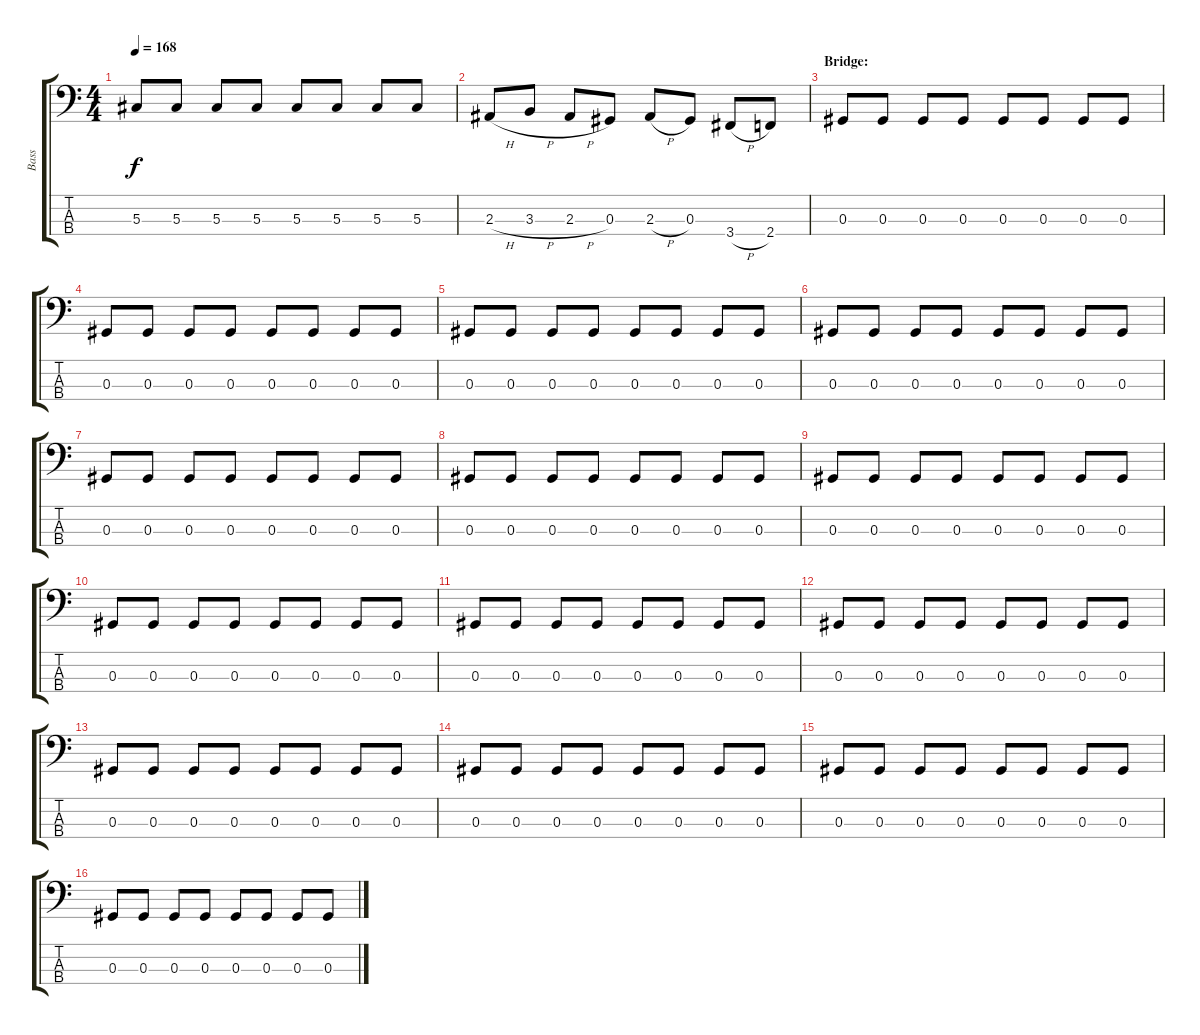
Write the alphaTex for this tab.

\track ("Bass" "Bass") {instrument electricbasspick}
\staff {score tabs}
\tuning (Gb2 Db2 Ab1 Eb1) {hide}
\ts (4 4)
\tempo 168
\clef f4
\ks c
5.3.8{dy f} 5.3.8 5.3.8 5.3.8 5.3.8 5.3.8 5.3.8 5.3.8 |
2.3{h}.8 3.3{h}.8 2.3{h}.8 0.3.8 2.3{h}.8 0.3.8 3.4{h}.8 2.4.8 |
\section ("" "Bridge:")
0.3.8 0.3.8 0.3.8 0.3.8 0.3.8 0.3.8 0.3.8 0.3.8 |
0.3.8 0.3.8 0.3.8 0.3.8 0.3.8 0.3.8 0.3.8 0.3.8 |
0.3.8 0.3.8 0.3.8 0.3.8 0.3.8 0.3.8 0.3.8 0.3.8 |
0.3.8 0.3.8 0.3.8 0.3.8 0.3.8 0.3.8 0.3.8 0.3.8 |
0.3.8 0.3.8 0.3.8 0.3.8 0.3.8 0.3.8 0.3.8 0.3.8 |
0.3.8 0.3.8 0.3.8 0.3.8 0.3.8 0.3.8 0.3.8 0.3.8 |
0.3.8 0.3.8 0.3.8 0.3.8 0.3.8 0.3.8 0.3.8 0.3.8 |
0.3.8 0.3.8 0.3.8 0.3.8 0.3.8 0.3.8 0.3.8 0.3.8 |
0.3.8 0.3.8 0.3.8 0.3.8 0.3.8 0.3.8 0.3.8 0.3.8 |
0.3.8 0.3.8 0.3.8 0.3.8 0.3.8 0.3.8 0.3.8 0.3.8 |
0.3.8 0.3.8 0.3.8 0.3.8 0.3.8 0.3.8 0.3.8 0.3.8 |
0.3.8 0.3.8 0.3.8 0.3.8 0.3.8 0.3.8 0.3.8 0.3.8 |
0.3.8 0.3.8 0.3.8 0.3.8 0.3.8 0.3.8 0.3.8 0.3.8 |
0.3.8 0.3.8 0.3.8 0.3.8 0.3.8 0.3.8 0.3.8 0.3.8
